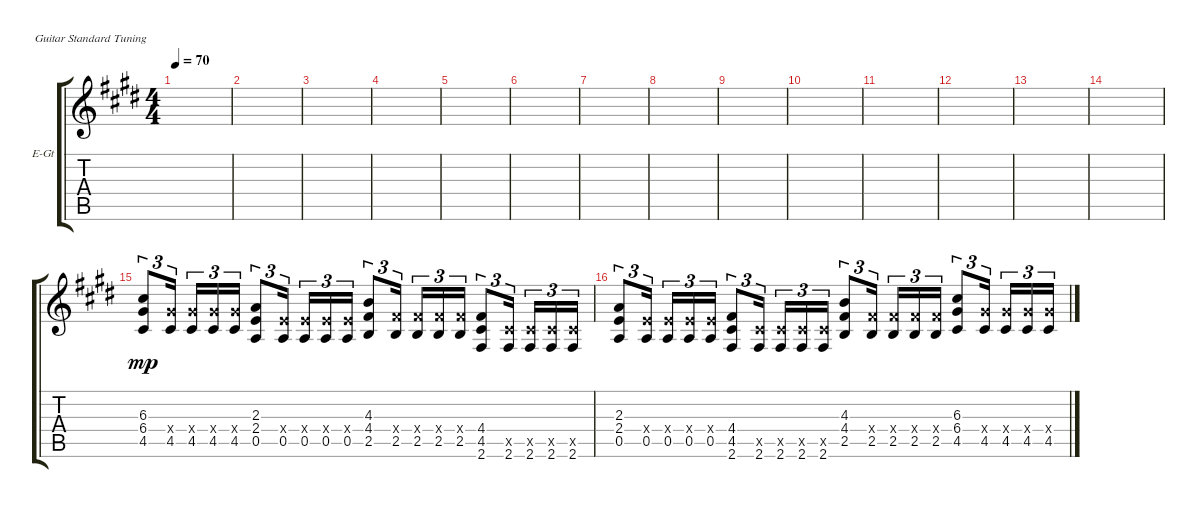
\defaultSystemsLayout 4
\bracketExtendMode groupsimilarinstruments
\firstSystemTrackNameOrientation horizontal
\otherSystemsTrackNameOrientation horizontal
\track ("Metal Rhythm" "E-Gt") {instrument overdrivenguitar}
\staff {score tabs}
\tuning (E4 B3 G3 D3 A2 E2)
\ts (4 4)
\tempo 70
\clef g2
\ks c#minor
|
|
|
|
|
|
|
|
|
|
|
|
|
|
(6.3 6.4 4.5).8{tu (3 2) dy mp} (4.5 6.4{x}).16{tu (3 2)} (6.4{x} 4.5).16{tu (3 2)} (4.5 6.4{x}).16{tu (3 2)} (4.5 6.4{x}).16{tu (3 2)} (0.5 2.4 2.3).8{tu (3 2)} (2.4{x} 0.5).16{tu (3 2)} (2.4{x} 0.5).16{tu (3 2)} (2.4{x} 0.5).16{tu (3 2)} (2.4{x} 0.5).16{tu (3 2)} (4.3 4.4 2.5).8{tu (3 2)} (4.4{x} 2.5).16{tu (3 2)} (4.4{x} 2.5).16{tu (3 2)} (4.4{x} 2.5).16{tu (3 2)} (4.4{x} 2.5).16{tu (3 2)} (4.4 4.5 2.6).8{tu (3 2)} (2.6 4.5{x}).16{tu (3 2)} (2.6 4.5{x}).16{tu (3 2)} (2.6 4.5{x}).16{tu (3 2)} (2.6 4.5{x}).16{tu (3 2)} |
(0.5 2.4 2.3).8{tu (3 2)} (2.4{x} 0.5).16{tu (3 2)} (2.4{x} 0.5).16{tu (3 2)} (2.4{x} 0.5).16{tu (3 2)} (2.4{x} 0.5).16{tu (3 2)} (4.4 4.5 2.6).8{tu (3 2)} (2.6 4.5{x}).16{tu (3 2)} (2.6 4.5{x}).16{tu (3 2)} (2.6 4.5{x}).16{tu (3 2)} (2.6 4.5{x}).16{tu (3 2)} (4.3 4.4 2.5).8{tu (3 2)} (4.4{x} 2.5).16{tu (3 2)} (4.4{x} 2.5).16{tu (3 2)} (4.4{x} 2.5).16{tu (3 2)} (4.4{x} 2.5).16{tu (3 2)} (6.3 6.4 4.5).8{tu (3 2)} (4.5 6.4{x}).16{tu (3 2)} (6.4{x} 4.5).16{tu (3 2)} (4.5 6.4{x}).16{tu (3 2)} (4.5 6.4{x}).16{tu (3 2)}
